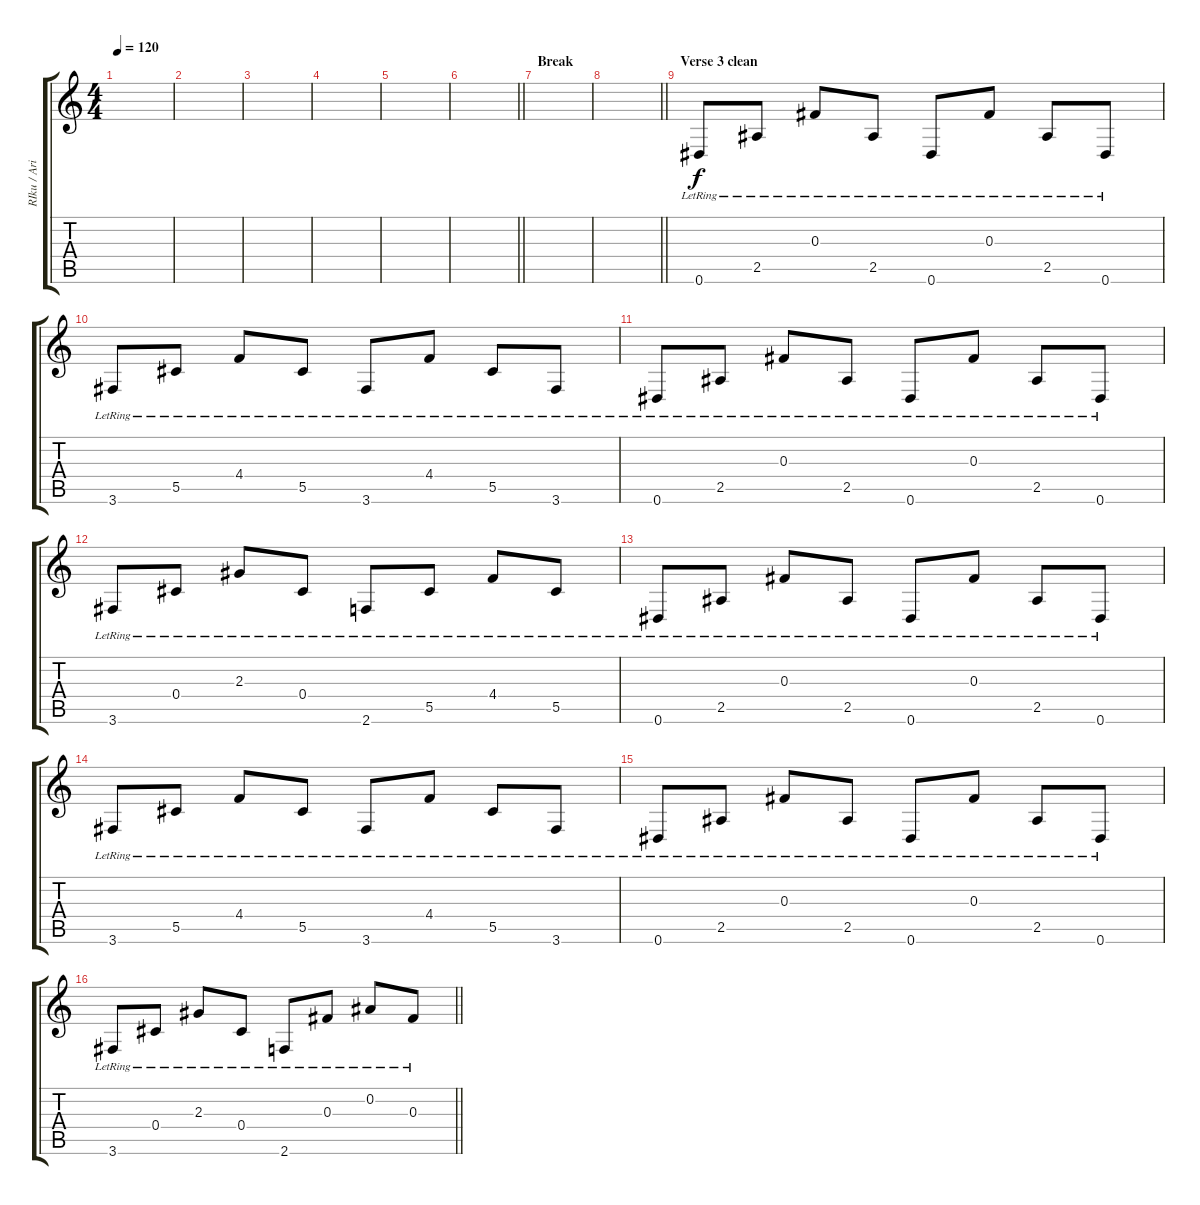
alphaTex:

\track ("RIku / Ari    Clean/ fill" "RIku / Ari") {instrument electricguitarclean}
\staff {score tabs}
\tuning (Eb4 Bb3 Gb3 Db3 Ab2 Eb2) {hide}
\ts (4 4)
\tempo 120
\clef g2
\ks c
|
|
|
|
|
\barLineRight lightlight
|
\section ("" "Break")
|
\barLineRight lightlight
|
\section ("" "Verse 3 clean")
0.6{lr}.8{instrument electricguitarclean} 2.5{lr}.8 0.3{lr}.8 2.5{lr}.8 0.6{lr}.8 0.3{lr}.8 2.5{lr}.8 0.6{lr}.8 |
3.6{lr}.8 5.5{lr}.8 4.4{lr}.8 5.5{lr}.8 3.6{lr}.8 4.4{lr}.8 5.5{lr}.8 3.6{lr}.8 |
0.6{lr}.8 2.5{lr}.8 0.3{lr}.8 2.5{lr}.8 0.6{lr}.8 0.3{lr}.8 2.5{lr}.8 0.6{lr}.8 |
3.6{lr}.8 0.4{lr}.8 2.3{lr}.8 0.4{lr}.8 2.6{lr}.8 5.5{lr}.8 4.4{lr}.8 5.5{lr}.8 |
0.6{lr}.8 2.5{lr}.8 0.3{lr}.8 2.5{lr}.8 0.6{lr}.8 0.3{lr}.8 2.5{lr}.8 0.6{lr}.8 |
3.6{lr}.8 5.5{lr}.8 4.4{lr}.8 5.5{lr}.8 3.6{lr}.8 4.4{lr}.8 5.5{lr}.8 3.6{lr}.8 |
0.6{lr}.8 2.5{lr}.8 0.3{lr}.8 2.5{lr}.8 0.6{lr}.8 0.3{lr}.8 2.5{lr}.8 0.6{lr}.8 |
\barLineRight lightlight
3.6{lr}.8 0.4{lr}.8 2.3{lr}.8 0.4{lr}.8 2.6{lr}.8 0.3{lr}.8 0.2{lr}.8 0.3{lr}.8
